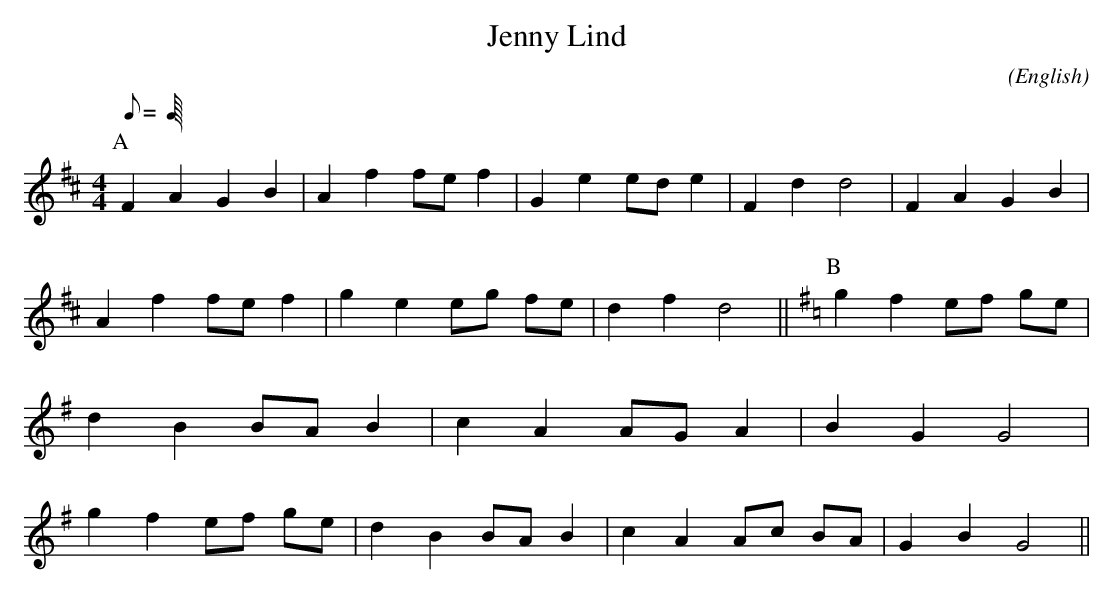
X:1
T:Jenny Lind
M:4/4
C:
O:English
L:1/8
K:D
L:1/8
Q:C2=150
P:A
F2 A2 G2 B2|A2 f2 fe f2|G2 e2 ed e2|F2 d2 d4|\
F2 A2 G2 B2|A2 f2 fe f2|g2 e2 eg fe|d2 f2 d4||\
K:G
P:B
g2 f2 ef ge|d2 B2 BA B2|c2 A2 AG A2|B2 G2 G4|\
g2 f2 ef ge|d2 B2 BA B2|c2 A2 Ac BA|G2 B2 G4||
